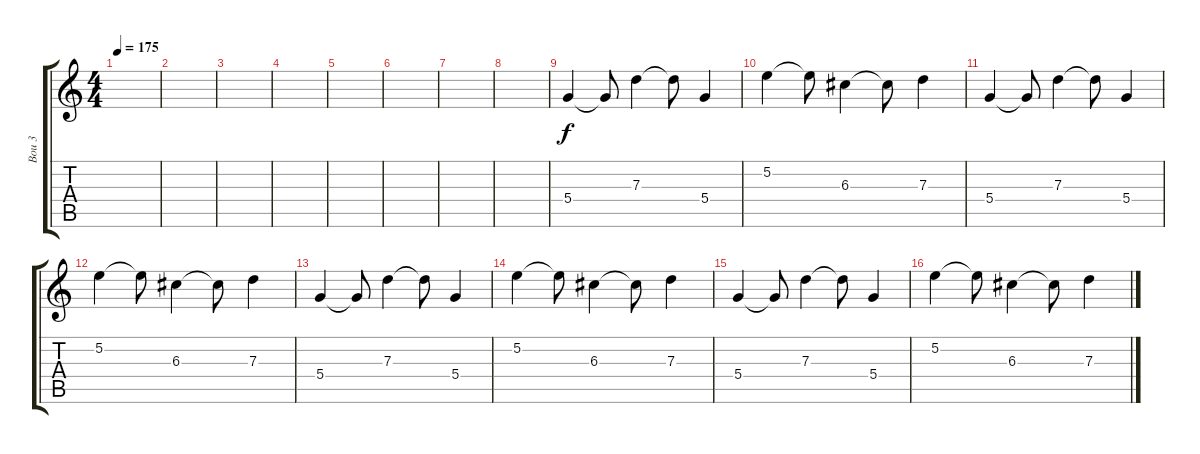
\track ("Bou 3" "Bou 3") {instrument distortionguitar}
\staff {score tabs}
\tuning (E4 B3 G3 D3 A2 E2) {hide}
\ts (4 4)
\tempo 175
\clef g2
\ks c
|
|
|
|
|
|
|
|
5.4.4{volume 11} 5.4{t}.8 7.3.4 7.3{t}.8 5.4.4 |
5.2.4 5.2{t}.8 6.3.4 6.3{t}.8 7.3.4 |
5.4.4 5.4{t}.8 7.3.4 7.3{t}.8 5.4.4 |
5.2.4 5.2{t}.8 6.3.4 6.3{t}.8 7.3.4 |
5.4.4 5.4{t}.8 7.3.4 7.3{t}.8 5.4.4 |
5.2.4 5.2{t}.8 6.3.4 6.3{t}.8 7.3.4 |
5.4.4 5.4{t}.8 7.3.4 7.3{t}.8 5.4.4 |
5.2.4 5.2{t}.8 6.3.4 6.3{t}.8 7.3.4
